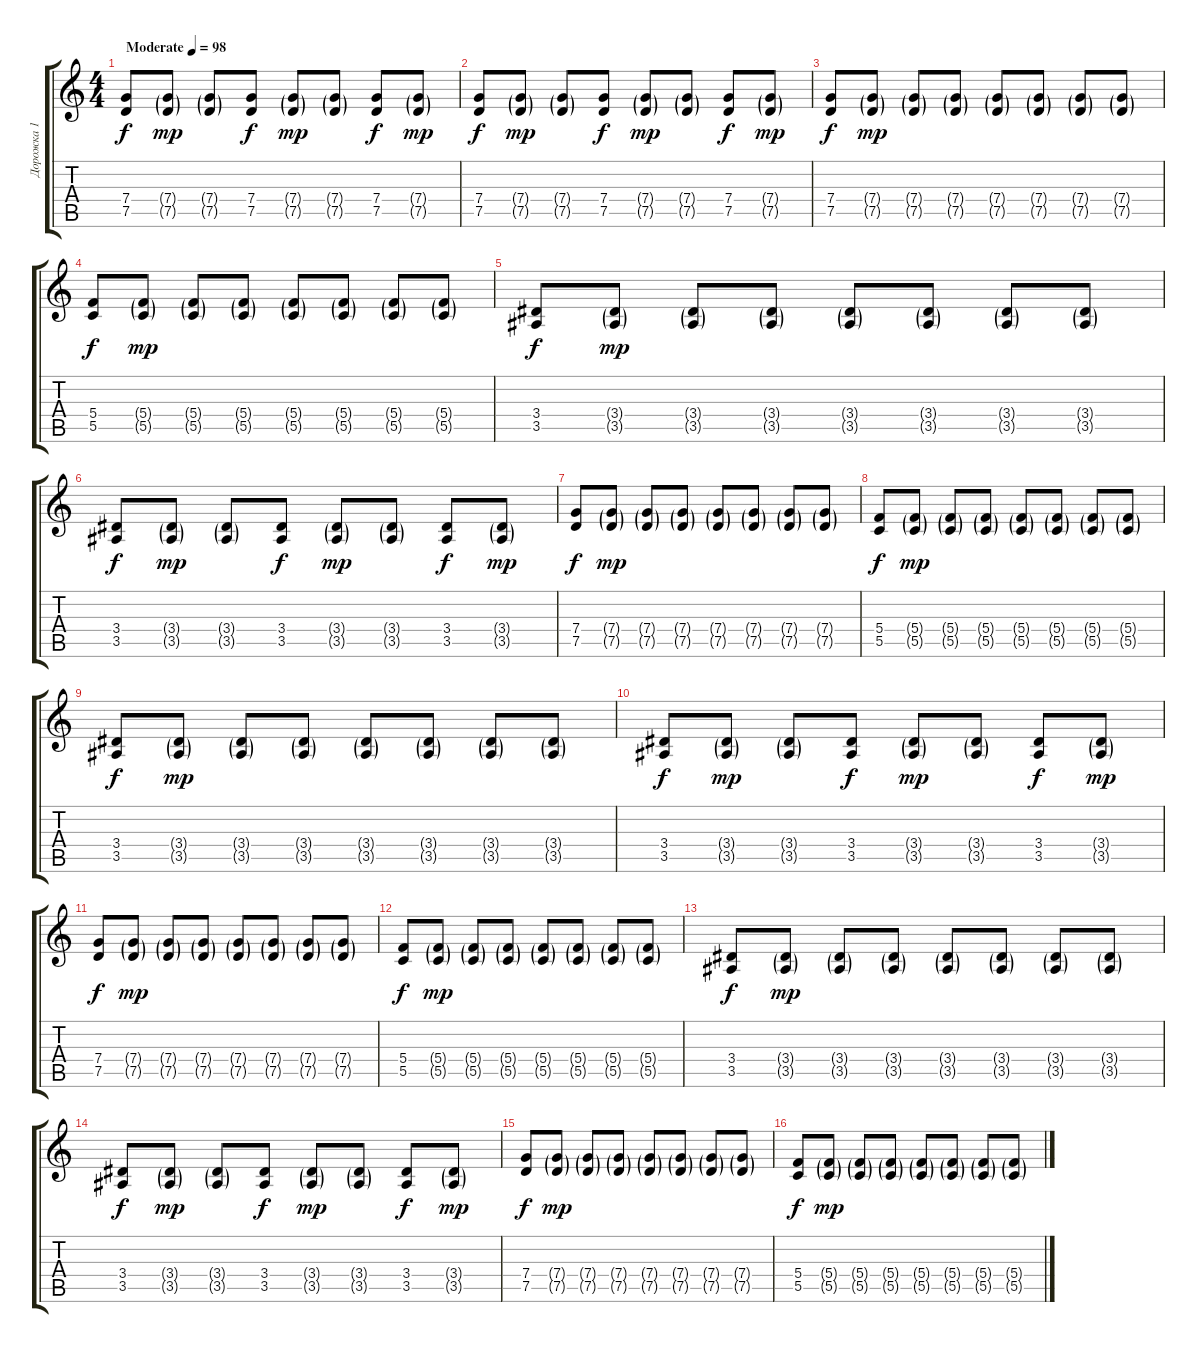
\track ("Дорожка 1" "Дорожка 1") {instrument electricguitarclean}
\staff {score tabs}
\tuning (D4 A3 F3 C3 G2 C2) {hide}
\ts (4 4)
\tempo (98 "Moderate")
\clef g2
\ks c
(7.4 7.5).8{dy f instrument electricguitarclean} (7.4{g} 7.5{g}).8{dy mp} (7.4{g} 7.5{g}).8 (7.4 7.5).8{dy f} (7.4{g} 7.5{g}).8{dy mp} (7.4{g} 7.5{g}).8 (7.4 7.5).8{dy f} (7.4{g} 7.5{g}).8{dy mp} |
(7.4 7.5).8{dy f} (7.4{g} 7.5{g}).8{dy mp} (7.4{g} 7.5{g}).8 (7.4 7.5).8{dy f} (7.4{g} 7.5{g}).8{dy mp} (7.4{g} 7.5{g}).8 (7.4 7.5).8{dy f} (7.4{g} 7.5{g}).8{dy mp} |
(7.4 7.5).8{dy f volume 13} (7.4{g} 7.5{g}).8{dy mp} (7.4{g} 7.5{g}).8 (7.4{g} 7.5{g}).8 (7.4{g} 7.5{g}).8 (7.4{g} 7.5{g}).8 (7.4{g} 7.5{g}).8 (7.4{g} 7.5{g}).8 |
(5.4 5.5).8{dy f} (5.4{g} 5.5{g}).8{dy mp} (5.4{g} 5.5{g}).8 (5.4{g} 5.5{g}).8 (5.4{g} 5.5{g}).8 (5.4{g} 5.5{g}).8 (5.4{g} 5.5{g}).8 (5.4{g} 5.5{g}).8 |
(3.4 3.5).8{dy f} (3.4{g} 3.5{g}).8{dy mp} (3.4{g} 3.5{g}).8 (3.4{g} 3.5{g}).8 (3.4{g} 3.5{g}).8 (3.4{g} 3.5{g}).8 (3.4{g} 3.5{g}).8 (3.4{g} 3.5{g}).8 |
(3.4 3.5).8{dy f} (3.4{g} 3.5{g}).8{dy mp} (3.4{g} 3.5{g}).8 (3.4 3.5).8{dy f} (3.4{g} 3.5{g}).8{dy mp} (3.4{g} 3.5{g}).8 (3.4 3.5).8{dy f} (3.4{g} 3.5{g}).8{dy mp} |
(7.4 7.5).8{dy f volume 13} (7.4{g} 7.5{g}).8{dy mp} (7.4{g} 7.5{g}).8 (7.4{g} 7.5{g}).8 (7.4{g} 7.5{g}).8 (7.4{g} 7.5{g}).8 (7.4{g} 7.5{g}).8 (7.4{g} 7.5{g}).8 |
(5.4 5.5).8{dy f} (5.4{g} 5.5{g}).8{dy mp} (5.4{g} 5.5{g}).8 (5.4{g} 5.5{g}).8 (5.4{g} 5.5{g}).8 (5.4{g} 5.5{g}).8 (5.4{g} 5.5{g}).8 (5.4{g} 5.5{g}).8 |
(3.4 3.5).8{dy f} (3.4{g} 3.5{g}).8{dy mp} (3.4{g} 3.5{g}).8 (3.4{g} 3.5{g}).8 (3.4{g} 3.5{g}).8 (3.4{g} 3.5{g}).8 (3.4{g} 3.5{g}).8 (3.4{g} 3.5{g}).8 |
(3.4 3.5).8{dy f} (3.4{g} 3.5{g}).8{dy mp} (3.4{g} 3.5{g}).8 (3.4 3.5).8{dy f} (3.4{g} 3.5{g}).8{dy mp} (3.4{g} 3.5{g}).8 (3.4 3.5).8{dy f} (3.4{g} 3.5{g}).8{dy mp} |
(7.4 7.5).8{dy f volume 13} (7.4{g} 7.5{g}).8{dy mp} (7.4{g} 7.5{g}).8 (7.4{g} 7.5{g}).8 (7.4{g} 7.5{g}).8 (7.4{g} 7.5{g}).8 (7.4{g} 7.5{g}).8 (7.4{g} 7.5{g}).8 |
(5.4 5.5).8{dy f} (5.4{g} 5.5{g}).8{dy mp} (5.4{g} 5.5{g}).8 (5.4{g} 5.5{g}).8 (5.4{g} 5.5{g}).8 (5.4{g} 5.5{g}).8 (5.4{g} 5.5{g}).8 (5.4{g} 5.5{g}).8 |
(3.4 3.5).8{dy f} (3.4{g} 3.5{g}).8{dy mp} (3.4{g} 3.5{g}).8 (3.4{g} 3.5{g}).8 (3.4{g} 3.5{g}).8 (3.4{g} 3.5{g}).8 (3.4{g} 3.5{g}).8 (3.4{g} 3.5{g}).8 |
(3.4 3.5).8{dy f} (3.4{g} 3.5{g}).8{dy mp} (3.4{g} 3.5{g}).8 (3.4 3.5).8{dy f} (3.4{g} 3.5{g}).8{dy mp} (3.4{g} 3.5{g}).8 (3.4 3.5).8{dy f} (3.4{g} 3.5{g}).8{dy mp} |
(7.4 7.5).8{dy f volume 13} (7.4{g} 7.5{g}).8{dy mp} (7.4{g} 7.5{g}).8 (7.4{g} 7.5{g}).8 (7.4{g} 7.5{g}).8 (7.4{g} 7.5{g}).8 (7.4{g} 7.5{g}).8 (7.4{g} 7.5{g}).8 |
(5.4 5.5).8{dy f} (5.4{g} 5.5{g}).8{dy mp} (5.4{g} 5.5{g}).8 (5.4{g} 5.5{g}).8 (5.4{g} 5.5{g}).8 (5.4{g} 5.5{g}).8 (5.4{g} 5.5{g}).8 (5.4{g} 5.5{g}).8
